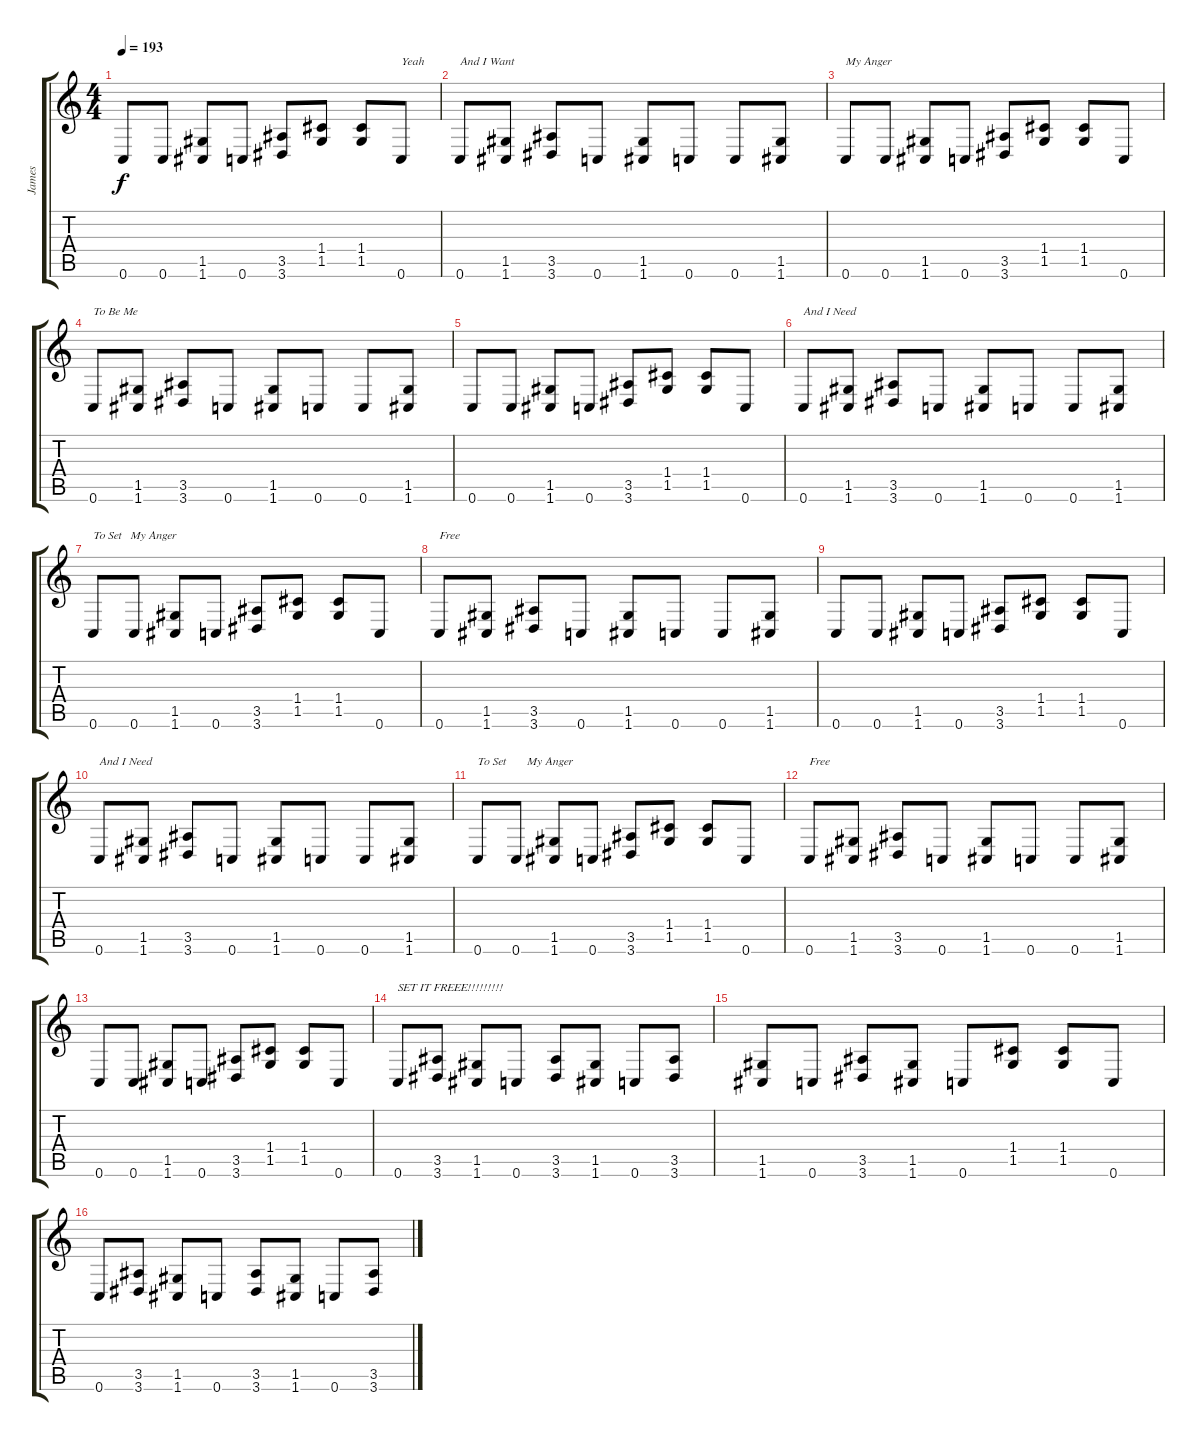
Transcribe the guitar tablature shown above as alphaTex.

\track ("James" "James") {instrument distortionguitar}
\staff {score tabs}
\tuning (D4 A3 F3 C3 G2 C2) {hide}
\ts (4 4)
\tempo 193
\clef g2
\ks c
0.6.8{dy f} 0.6.8 (1.5 1.6).8 0.6.8 (3.5 3.6).8 (1.4 1.5).8 (1.4 1.5).8 0.6.8{txt "Yeah"} |
0.6.8{txt "And I Want" instrument distortionguitar} (1.5 1.6).8 (3.5 3.6).8 0.6.8 (1.5 1.6).8 0.6.8 0.6.8 (1.5 1.6).8 |
0.6.8{txt "My Anger"} 0.6.8 (1.5 1.6).8 0.6.8 (3.5 3.6).8 (1.4 1.5).8 (1.4 1.5).8 0.6.8 |
0.6.8{txt "To Be Me" instrument distortionguitar} (1.5 1.6).8 (3.5 3.6).8 0.6.8 (1.5 1.6).8 0.6.8 0.6.8 (1.5 1.6).8 |
0.6.8 0.6.8 (1.5 1.6).8 0.6.8 (3.5 3.6).8 (1.4 1.5).8 (1.4 1.5).8 0.6.8 |
0.6.8{txt "And I Need" instrument distortionguitar} (1.5 1.6).8 (3.5 3.6).8 0.6.8 (1.5 1.6).8 0.6.8 0.6.8 (1.5 1.6).8 |
0.6.8{txt "To Set   My Anger"} 0.6.8 (1.5 1.6).8 0.6.8 (3.5 3.6).8 (1.4 1.5).8 (1.4 1.5).8 0.6.8 |
0.6.8{txt "Free" instrument distortionguitar} (1.5 1.6).8 (3.5 3.6).8 0.6.8 (1.5 1.6).8 0.6.8 0.6.8 (1.5 1.6).8 |
0.6.8 0.6.8 (1.5 1.6).8 0.6.8 (3.5 3.6).8 (1.4 1.5).8 (1.4 1.5).8 0.6.8 |
0.6.8{txt "And I Need  " instrument distortionguitar} (1.5 1.6).8 (3.5 3.6).8 0.6.8 (1.5 1.6).8 0.6.8 0.6.8 (1.5 1.6).8 |
0.6.8{txt "To Set       My Anger"} 0.6.8 (1.5 1.6).8 0.6.8 (3.5 3.6).8 (1.4 1.5).8 (1.4 1.5).8 0.6.8 |
0.6.8{txt "Free" instrument distortionguitar} (1.5 1.6).8 (3.5 3.6).8 0.6.8 (1.5 1.6).8 0.6.8 0.6.8 (1.5 1.6).8 |
0.6.8 0.6.8 (1.5 1.6).8 0.6.8 (3.5 3.6).8 (1.4 1.5).8 (1.4 1.5).8 0.6.8 |
0.6.8{txt "SET IT FREEE!!!!!!!!!"} (3.5 3.6).8 (1.5 1.6).8 0.6.8 (3.5 3.6).8 (1.5 1.6).8 0.6.8 (3.5 3.6).8 |
(1.5 1.6).8 0.6.8 (3.5 3.6).8 (1.5 1.6).8 0.6.8 (1.4 1.5).8 (1.4 1.5).8 0.6.8 |
0.6.8 (3.5 3.6).8 (1.5 1.6).8 0.6.8 (3.5 3.6).8 (1.5 1.6).8 0.6.8 (3.5 3.6).8
